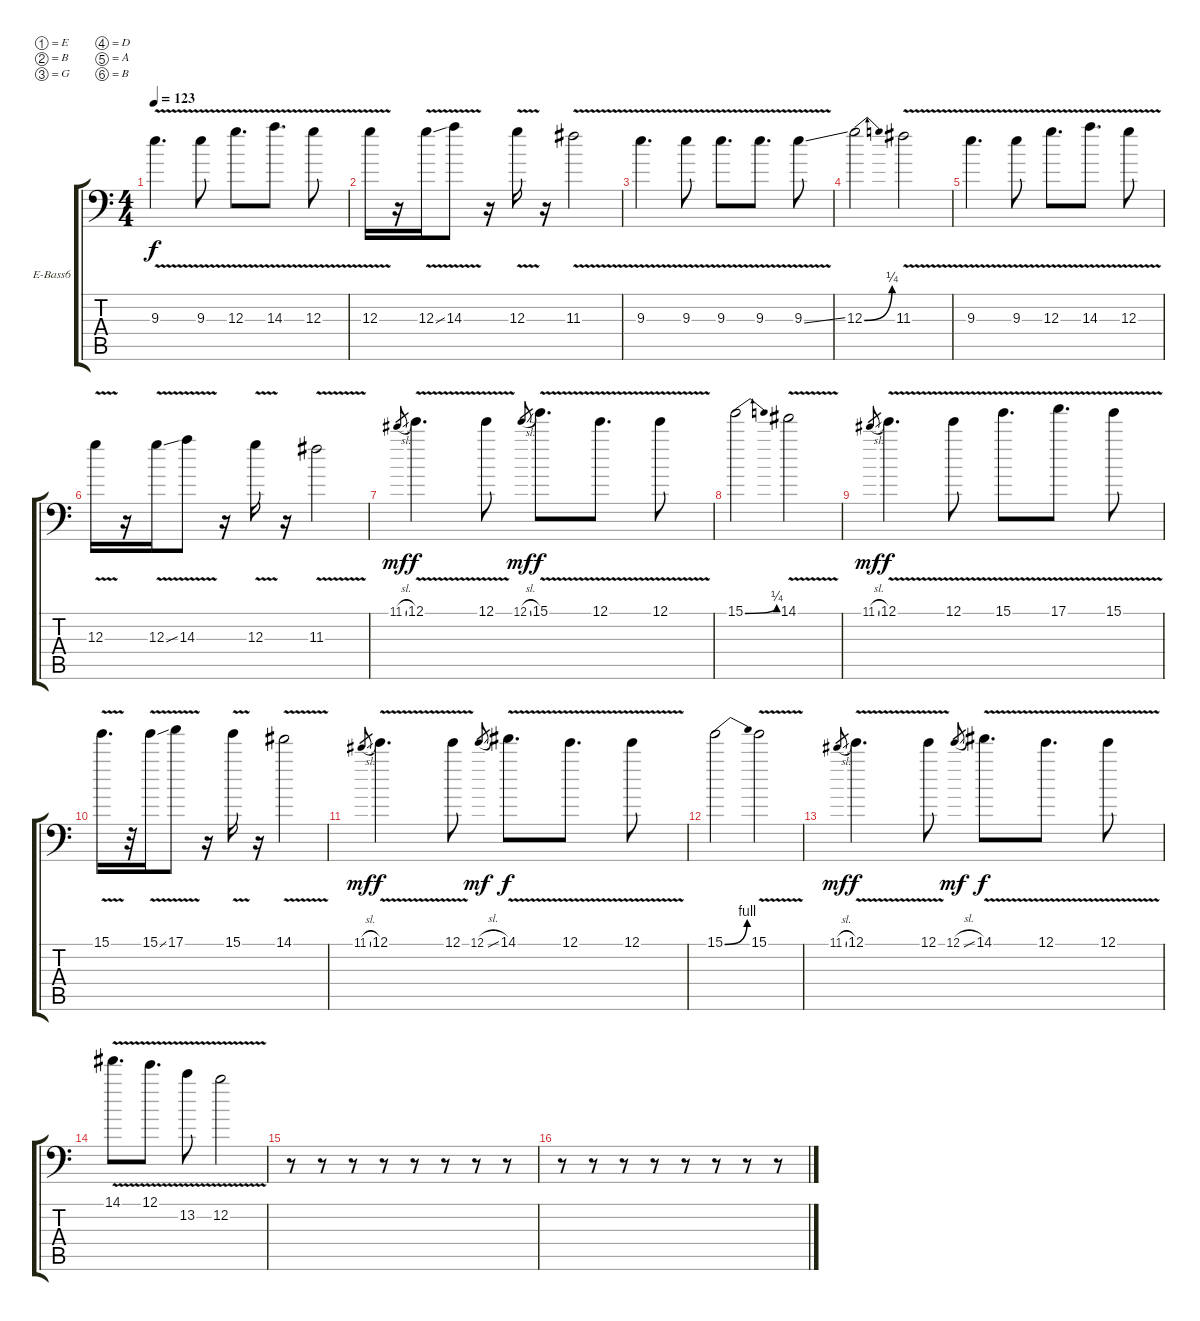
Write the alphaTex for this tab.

\bracketExtendMode groupsimilarinstruments
\firstSystemTrackNameOrientation horizontal
\otherSystemsTrackNameOrientation horizontal
\track ("Jack White - Guitar II (Bass/Solo)" "E-Bass6") {instrument electricbasspick}
\staff {score tabs}
\tuning (E4 B3 G3 D3 A2 B1)
\ts (4 4)
\tempo 123
\clef f4
\ks c
9.3{v}.4{d dy f} 9.3{v}.8 12.3{v}.8{d} 14.3{v}.8{d} 12.3{v}.8 |
12.3{v}.16 r.16 12.3{v ss}.16 14.3{v}.8 r.16 12.3{v}.16 r.16 11.3{v}.2 |
9.3{v}.4{d} 9.3{v}.8 9.3{v}.8{d} 9.3{v}.8{d} 9.3{v ss}.8 |
12.3{be (bend 0 0 60 1)}.2 11.3{v}.2 |
9.3{v}.4{d} 9.3{v}.8 12.3{v}.8{d} 14.3{v}.8{d} 12.3{v}.8 |
12.3{v}.16 r.16 12.3{v ss}.16 14.3{v}.8 r.16 12.3{v}.16 r.16 11.3{v}.2 |
11.1{sl}.8{gr dy mf} 12.1{v}.4{d dy f} 12.1{v}.8 12.1{sl}.8{gr dy mf} 15.1{v}.8{d dy f} 12.1{v}.8{d} 12.1{v}.8 |
15.1{be (bend 0 0 60 1)}.2 14.1{v}.2 |
11.1{sl}.8{gr dy mf} 12.1{v}.4{d dy f} 12.1{v}.8 15.1{v}.8{d} 17.1{v}.8{d} 15.1{v}.8 |
15.1{v}.16{d} r.32 15.1{v ss}.16 17.1{v}.8 r.16 15.1{v}.16 r.16 14.1{v}.2 |
11.1{sl}.8{gr dy mf} 12.1{v}.4{d dy f} 12.1{v}.8 12.1{sl}.8{gr dy mf} 14.1{v}.8{d dy f} 12.1{v}.8{d} 12.1{v}.8 |
15.1{be (bend 0 0 60 4)}.2 15.1{v}.2 |
11.1{sl}.8{gr dy mf} 12.1{v}.4{d dy f} 12.1{v}.8 12.1{sl}.8{gr dy mf} 14.1{v}.8{d dy f} 12.1{v}.8{d} 12.1{v}.8 |
14.1{v}.8{d} 12.1{v}.8{d} 13.2{v}.8 12.2{v}.2 |
r.8 r.8 r.8 r.8 r.8 r.8 r.8 r.8 |
r.8 r.8 r.8 r.8 r.8 r.8 r.8 r.8
